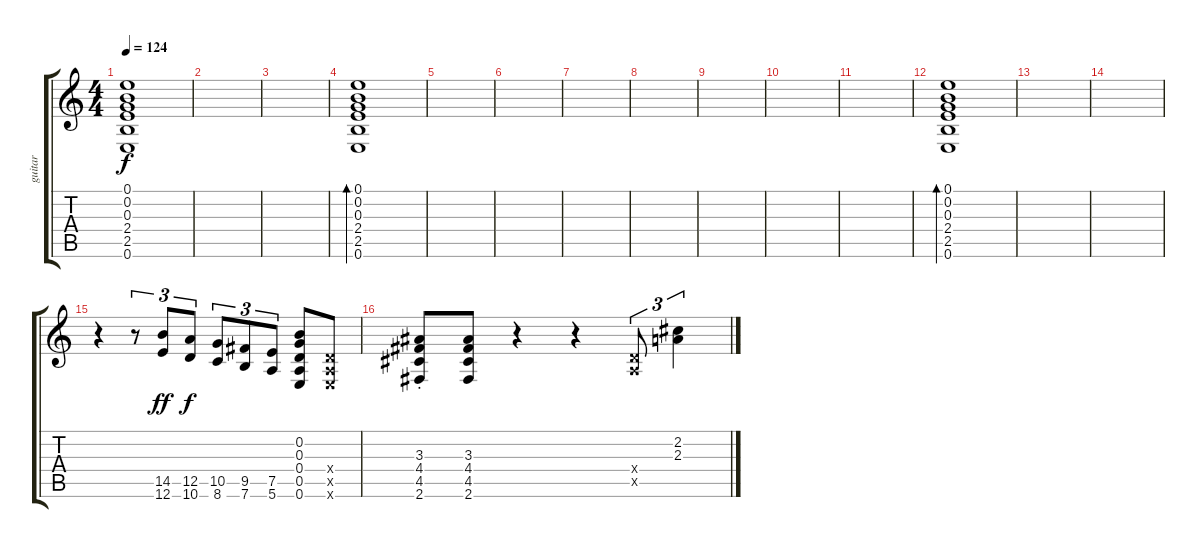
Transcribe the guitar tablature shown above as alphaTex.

\track ("guitar" "guitar") {instrument overdrivenguitar}
\staff {score tabs}
\tuning (E4 B3 G3 D3 A2 E2) {hide}
\ts (4 4)
\tempo 124
\clef g2
\ks c
(0.1{t} 0.2{t} 0.3{t} 2.4{t} 2.5{t} 0.6{t}).1{dy f} |
|
|
(0.1 0.2 0.3 2.4 2.5 0.6).1{bd 240} |
|
|
|
|
|
|
|
(0.1 0.2 0.3 2.4 2.5 0.6).1{bd 240} |
|
|
r.4 r.8{tu (3 2)} (14.5 12.6).8{tu (3 2) dy ff} (12.5 10.6).8{tu (3 2) dy f} (10.5 8.6).8{tu (3 2)} (9.5 7.6).8{tu (3 2)} (7.5 5.6).8{tu (3 2)} (0.2 0.3 0.4 0.5 0.6).8 (0.4{x} 0.5{x} 0.6{x}).8 |
(3.3{st} 4.4 4.5 2.6).8 (3.3 4.4 4.5 2.6).8 r.4 r.4 (0.4{x} 0.5{x}).8{tu (3 2)} (2.2 2.3).4{tu (3 2)}
